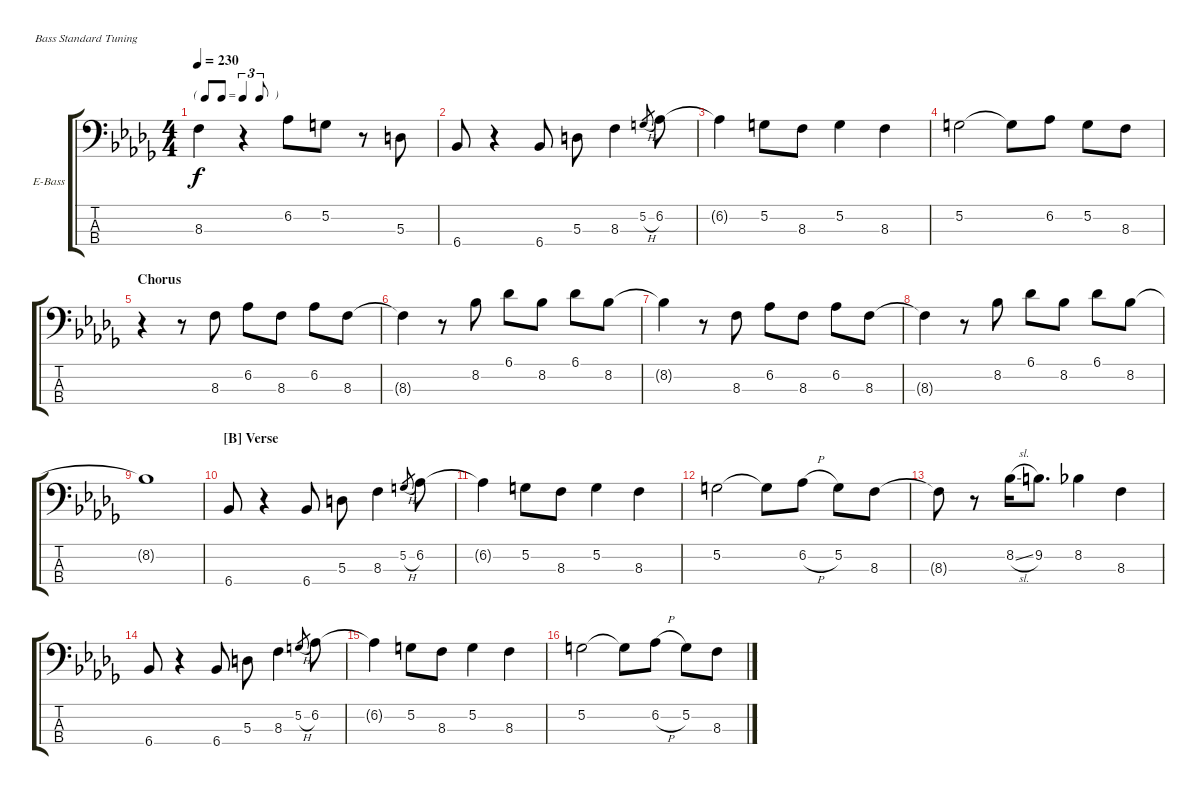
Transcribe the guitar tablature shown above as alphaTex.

\defaultSystemsLayout 4
\bracketExtendMode groupsimilarinstruments
\firstSystemTrackNameOrientation horizontal
\otherSystemsTrackNameOrientation horizontal
\track ("Electric Bass" "E-Bass") {multiBarRest instrument electricbassfinger}
\staff {score tabs}
\tuning (G2 D2 A1 E1)
\ts (4 4)
\tf triplet8th
\tempo 230
\clef f4
\ks bbminor
8.3{t}.4{dy f} r.4 6.2.8 5.2.8 r.8 5.3.8 |
6.4.8 r.4 6.4.8 5.3.8 8.3.4 5.2{h}.8{gr} 6.2.8 |
6.2{t}.4 5.2.8 8.3.8 5.2.4 8.3.4 |
5.2.2 5.2{t}.8 6.2.8 5.2.8 8.3.8 |
\section ("" "Chorus")
r.4 r.8 8.3.8 6.2.8 8.3.8 6.2.8 8.3.8 |
8.3{t}.4 r.8 8.2.8 6.1.8 8.2.8 6.1.8 8.2.8 |
8.2{t}.4 r.8 8.3.8 6.2.8 8.3.8 6.2.8 8.3.8 |
8.3{t}.4 r.8 8.2.8 6.1.8 8.2.8 6.1.8 8.2.8 |
8.2{t}.1 |
\section ("B" "Verse")
6.4.8 r.4 6.4.8 5.3.8 8.3.4 5.2{h}.8{gr} 6.2.8 |
6.2{t}.4 5.2.8 8.3.8 5.2.4 8.3.4 |
5.2.2 5.2{t}.8 6.2{h}.8 5.2.8 8.3.8 |
8.3{t}.8 r.8 8.2{sl}.16 9.2.8{d} 8.2.4 8.3.4 |
6.4.8 r.4 6.4.8 5.3.8 8.3.4 5.2{h}.8{gr} 6.2.8 |
6.2{t}.4 5.2.8 8.3.8 5.2.4 8.3.4 |
5.2.2 5.2{t}.8 6.2{h}.8 5.2.8 8.3.8
